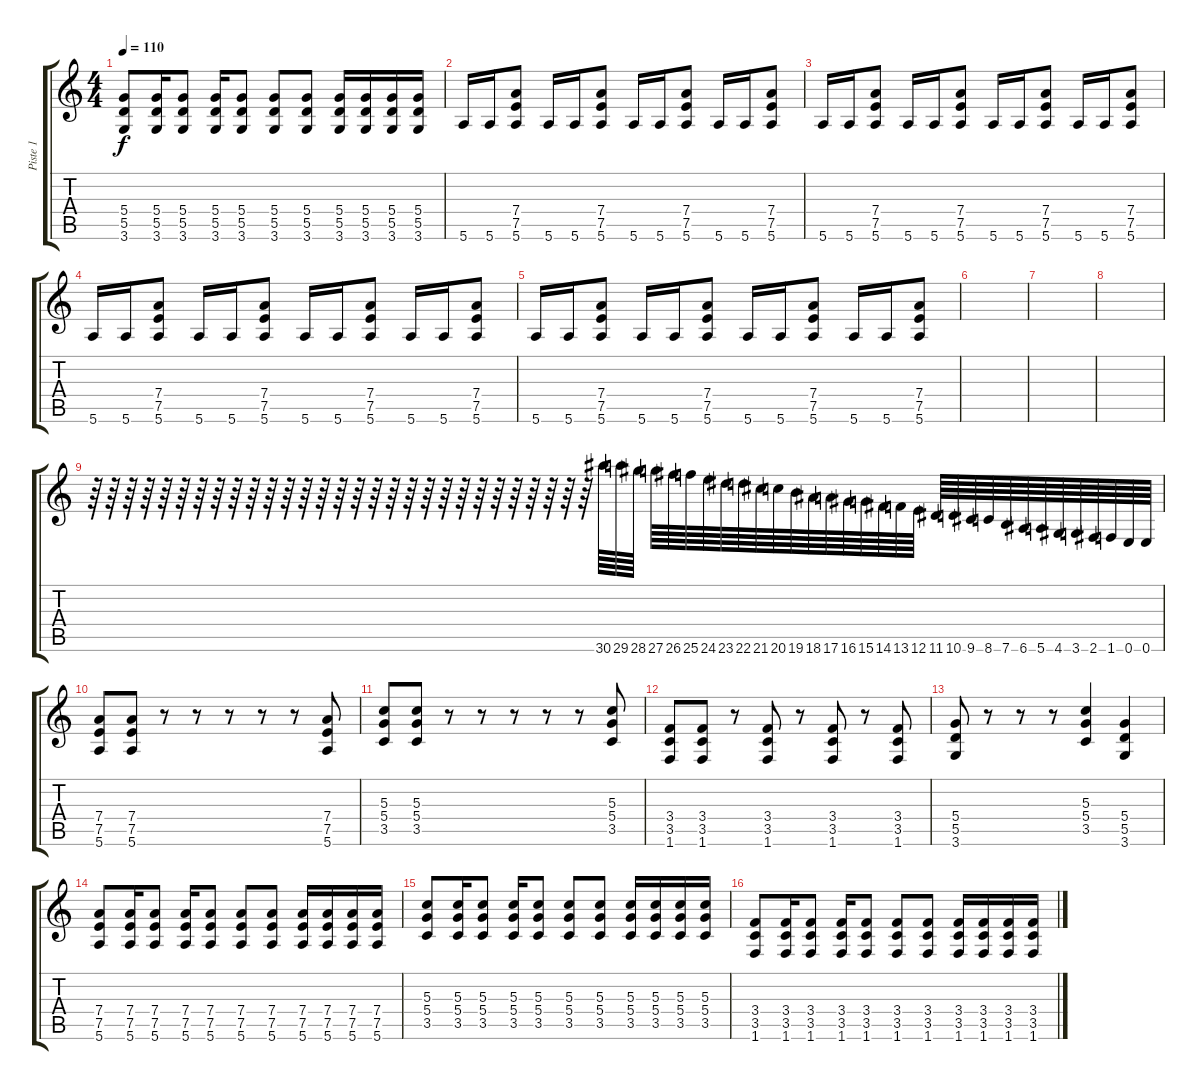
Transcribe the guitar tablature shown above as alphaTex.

\track ("Piste 1" "Piste 1") {instrument overdrivenguitar}
\staff {score tabs}
\tuning (E4 B3 G3 D3 A2 E2) {hide}
\ts (4 4)
\tempo 110
\clef g2
\ks c
(5.4 5.5 3.6).8{dy f} (5.4 5.5 3.6).16 (5.4 5.5 3.6).8 (5.4 5.5 3.6).16 (5.4 5.5 3.6).8 (5.4 5.5 3.6).8 (5.4 5.5 3.6).8 (5.4 5.5 3.6).16 (5.4 5.5 3.6).16 (5.4 5.5 3.6).16 (5.4 5.5 3.6).16 |
5.6.16 5.6.16 (7.4 7.5 5.6).8 5.6.16 5.6.16 (7.4 7.5 5.6).8 5.6.16 5.6.16 (7.4 7.5 5.6).8 5.6.16 5.6.16 (7.4 7.5 5.6).8 |
5.6.16 5.6.16 (7.4 7.5 5.6).8 5.6.16 5.6.16 (7.4 7.5 5.6).8 5.6.16 5.6.16 (7.4 7.5 5.6).8 5.6.16 5.6.16 (7.4 7.5 5.6).8 |
5.6.16 5.6.16 (7.4 7.5 5.6).8 5.6.16 5.6.16 (7.4 7.5 5.6).8 5.6.16 5.6.16 (7.4 7.5 5.6).8 5.6.16 5.6.16 (7.4 7.5 5.6).8 |
5.6.16 5.6.16 (7.4 7.5 5.6).8 5.6.16 5.6.16 (7.4 7.5 5.6).8 5.6.16 5.6.16 (7.4 7.5 5.6).8 5.6.16 5.6.16 (7.4 7.5 5.6).8 |
|
|
|
r.64 r.64 r.64 r.64 r.64 r.64 r.64 r.64 r.64 r.64 r.64 r.64 r.64 r.64 r.64 r.64 r.64 r.64 r.64 r.64 r.64 r.64 r.64 r.64 r.64 r.64 r.64 r.64 r.64 30.6.64 29.6.64 28.6.64 27.6.64 26.6.64 25.6.64 24.6.64 23.6.64 22.6.64 21.6.64 20.6.64 19.6.64 18.6.64 17.6.64 16.6.64 15.6.64 14.6.64 13.6.64 12.6.64 11.6.64 10.6.64 9.6.64 8.6.64 7.6.64 6.6.64 5.6.64 4.6.64 3.6.64 2.6.64 1.6.64 0.6.64 0.6.64 |
(7.4 7.5 5.6).8 (7.4 7.5 5.6).8 r.8 r.8 r.8 r.8 r.8 (7.4 7.5 5.6).8 |
(5.3 5.4 3.5).8 (5.3 5.4 3.5).8 r.8 r.8 r.8 r.8 r.8 (5.3 5.4 3.5).8 |
(3.4 3.5 1.6).8 (3.4 3.5 1.6).8 r.8 (3.4 3.5 1.6).8 r.8 (3.4 3.5 1.6).8 r.8 (3.4 3.5 1.6).8 |
(5.4 5.5 3.6).8 r.8 r.8 r.8 (5.3 5.4 3.5).4 (5.4 5.5 3.6).4 |
(7.4 7.5 5.6).8 (7.4 7.5 5.6).16 (7.4 7.5 5.6).8 (7.4 7.5 5.6).16 (7.4 7.5 5.6).8 (7.4 7.5 5.6).8 (7.4 7.5 5.6).8 (7.4 7.5 5.6).16 (7.4 7.5 5.6).16 (7.4 7.5 5.6).16 (7.4 7.5 5.6).16 |
(5.3 5.4 3.5).8 (5.3 5.4 3.5).16 (5.3 5.4 3.5).8 (5.3 5.4 3.5).16 (5.3 5.4 3.5).8 (5.3 5.4 3.5).8 (5.3 5.4 3.5).8 (5.3 5.4 3.5).16 (5.3 5.4 3.5).16 (5.3 5.4 3.5).16 (5.3 5.4 3.5).16 |
(3.4 3.5 1.6).8 (3.4 3.5 1.6).16 (3.4 3.5 1.6).8 (3.4 3.5 1.6).16 (3.4 3.5 1.6).8 (3.4 3.5 1.6).8 (3.4 3.5 1.6).8 (3.4 3.5 1.6).16 (3.4 3.5 1.6).16 (3.4 3.5 1.6).16 (3.4 3.5 1.6).16
